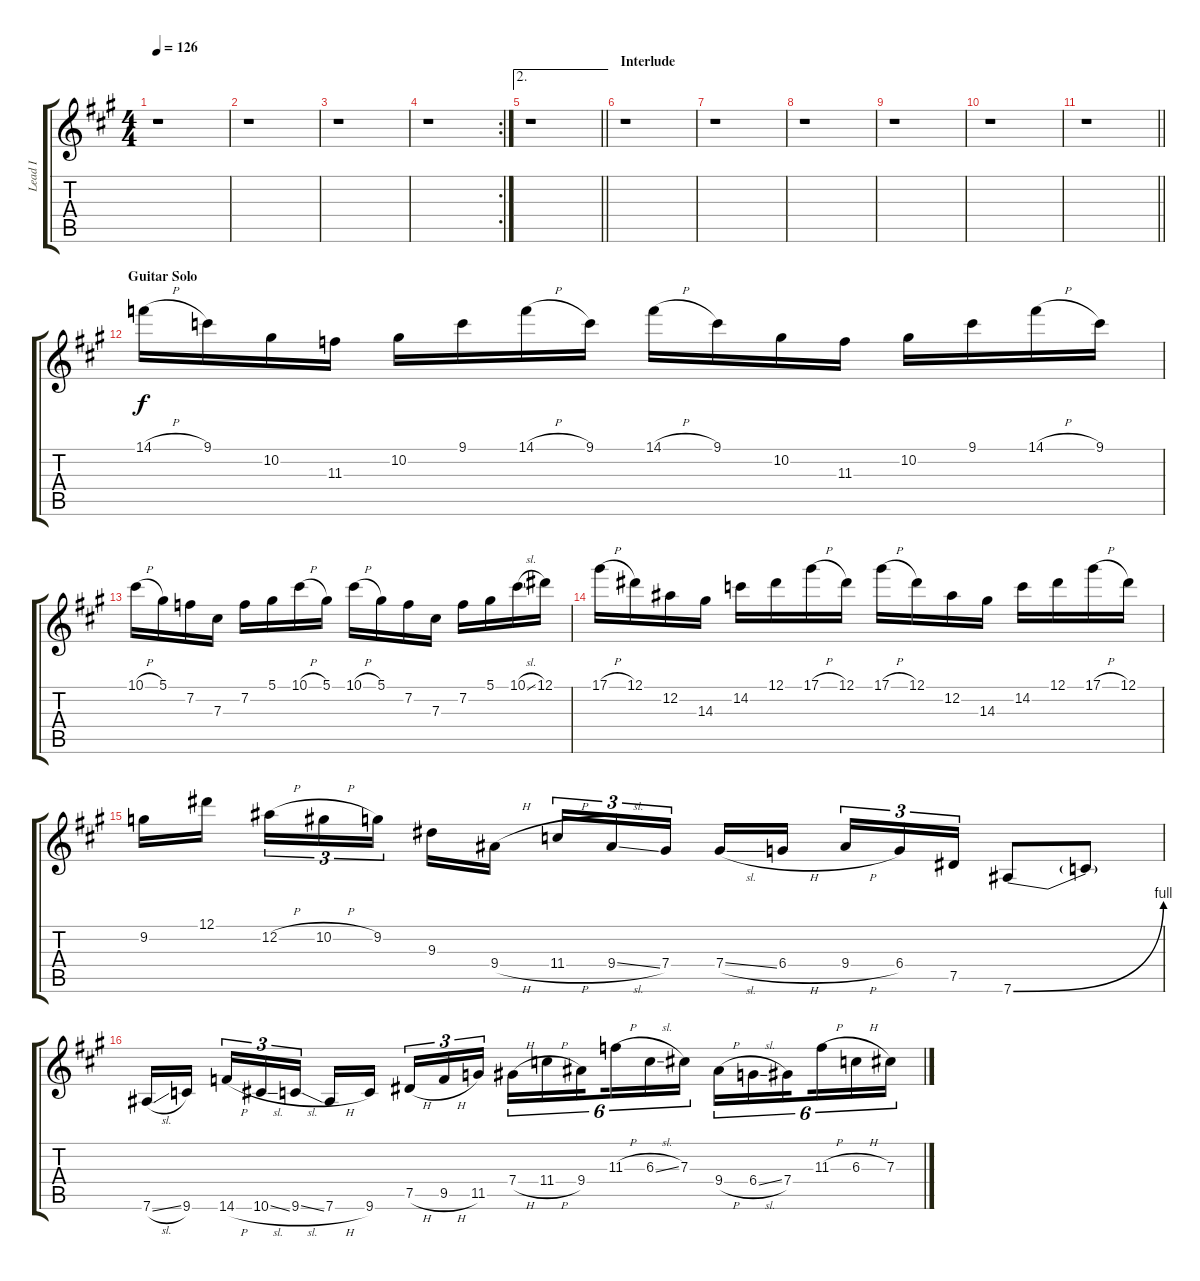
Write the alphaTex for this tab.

\track ("Lead I" "Lead I") {instrument distortionguitar}
\staff {score tabs}
\tuning (Eb4 Bb3 Gb3 Db3 Ab2 Eb2) {hide}
\ts (4 4)
\tempo 126
\clef g2
\ks a
r.1{dy f} |
r.1 |
r.1 |
\rc 2
r.1 |
\ae 2
\barLineRight lightlight
r.1 |
\section ("" "Interlude")
r.1 |
r.1 |
r.1 |
r.1 |
r.1 |
\barLineRight lightlight
r.1 |
\section ("" "Guitar Solo")
14.1{h}.16 9.1.16 10.2.16 11.3.16 10.2.16 9.1.16 14.1{h}.16 9.1.16 14.1{h}.16 9.1.16 10.2.16 11.3.16 10.2.16 9.1.16 14.1{h}.16 9.1.16 |
10.1{h}.16 5.1.16 7.2.16 7.3.16 7.2.16 5.1.16 10.1{h}.16 5.1.16 10.1{h}.16 5.1.16 7.2.16 7.3.16 7.2.16 5.1.16 10.1{sl}.16 12.1.16 |
17.1{h}.16 12.1.16 12.2.16 14.3.16 14.2.16 12.1.16 17.1{h}.16 12.1.16 17.1{h}.16 12.1.16 12.2.16 14.3.16 14.2.16 12.1.16 17.1{h}.16 12.1.16 |
9.2.16 12.1.16{beam splitsecondary} 12.2{h}.16{tu (3 2)} 10.2{h}.16{tu (3 2)} 9.2.16{tu (3 2)} 9.3.16 9.4{h}.16{beam splitsecondary} 11.4{h}.16{tu (3 2)} 9.4{sl}.16{tu (3 2)} 7.4.16{tu (3 2)} 7.4{sl}.16 6.4{h}.16{beam splitsecondary} 9.4{h}.16{tu (3 2)} 6.4.16{tu (3 2)} 7.5.16{tu (3 2)} 7.6{be (bend 0 0 60 4)}.8 7.6{t}.8 |
7.6{sl}.16 9.6.16{beam splitsecondary} 14.6{h}.16{tu (3 2)} 10.6{sl}.16{tu (3 2)} 9.6{sl}.16{tu (3 2)} 7.6{h}.16 9.6.16{beam splitsecondary} 7.5{h}.16{tu (3 2)} 9.5{h}.16{tu (3 2)} 11.5.16{tu (3 2)} 7.4{h}.16{tu (6 4)} 11.4{h}.16{tu (6 4)} 9.4.16{tu (6 4) beam splitsecondary} 11.3{h}.16{tu (6 4)} 6.3{sl}.16{tu (6 4)} 7.3.16{tu (6 4)} 9.4{h}.16{tu (6 4)} 6.4{sl}.16{tu (6 4)} 7.4.16{tu (6 4) beam splitsecondary} 11.3{h}.16{tu (6 4)} 6.3{h}.16{tu (6 4)} 7.3{sl}.16{tu (6 4)}
